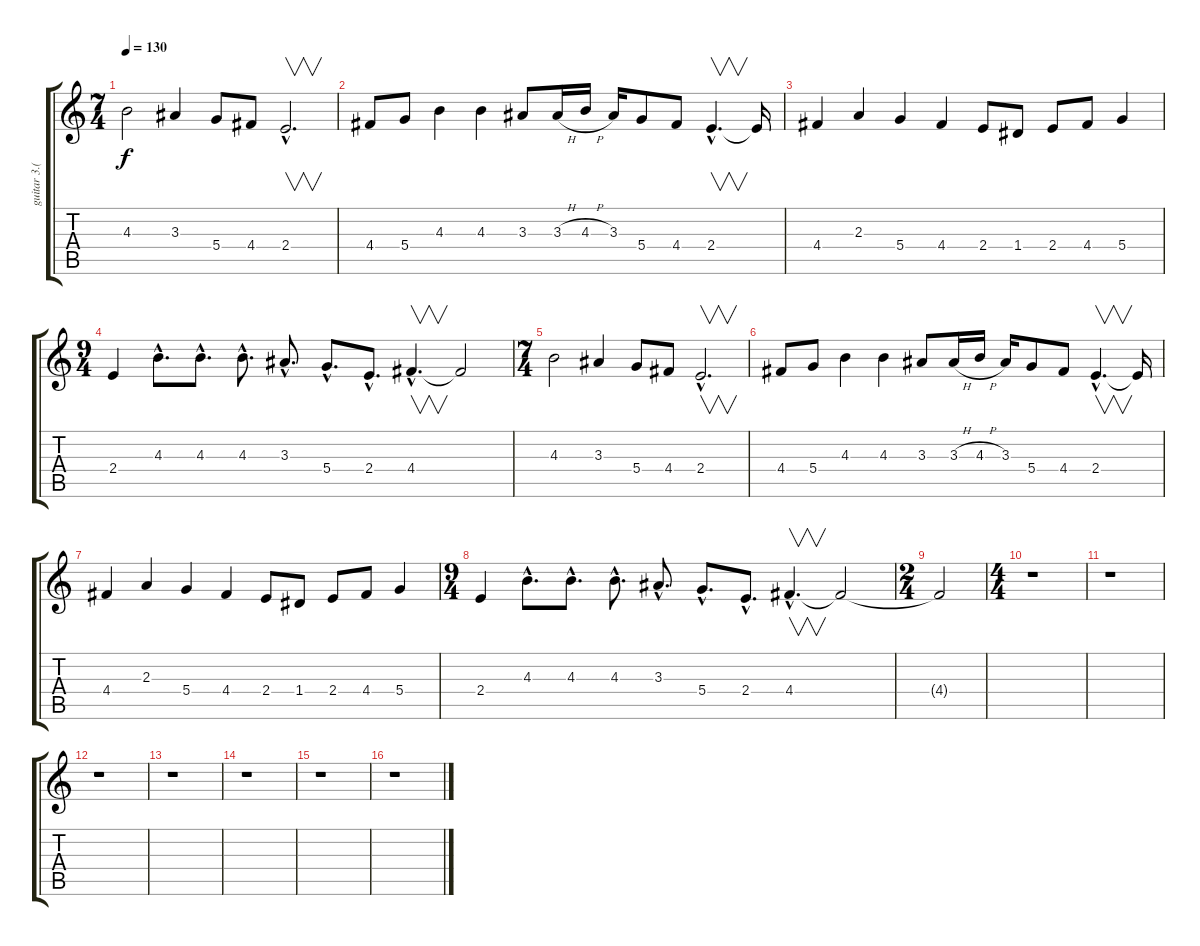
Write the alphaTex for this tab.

\track ("guitar 3.(solos)" "guitar 3.(") {instrument distortionguitar}
\staff {score tabs}
\tuning (E4 B3 G3 D3 A2 E2) {hide}
\ts (7 4)
\tempo 130
\clef g2
\ks c
4.3.2{dy f instrument distortionguitar} 3.3.4 5.4.8 4.4.8 2.4{hac}.2{v d} |
4.4.8 5.4.8 4.3.4 4.3.4 3.3.8 3.3{h}.16 4.3{h}.16 3.3.16 5.4.8 4.4.8 2.4{hac}.4{v d} 2.4{t}.16 |
4.4.4 2.3.4 5.4.4 4.4.4 2.4.8 1.4.8 2.4.8 4.4.8 5.4.4 |
\ts (9 4)
2.4.4 4.3{hac}.8{d} 4.3{hac}.8{d} 4.3{hac}.8{d} 3.3{hac}.8{d} 5.4{hac}.8{d} 2.4{hac}.8{d} 4.4{hac}.4{v d} 4.4{t}.2 |
\ts (7 4)
4.3.2 3.3.4 5.4.8 4.4.8 2.4{hac}.2{v d} |
4.4.8 5.4.8 4.3.4 4.3.4 3.3.8 3.3{h}.16 4.3{h}.16 3.3.16 5.4.8 4.4.8 2.4{hac}.4{v d} 2.4{t}.16 |
4.4.4 2.3.4 5.4.4 4.4.4 2.4.8 1.4.8 2.4.8 4.4.8 5.4.4 |
\ts (9 4)
2.4.4 4.3{hac}.8{d} 4.3{hac}.8{d} 4.3{hac}.8{d} 3.3{hac}.8{d} 5.4{hac}.8{d} 2.4{hac}.8{d} 4.4{hac}.4{v d} 4.4{t}.2 |
\ts (2 4)
4.4{t}.2 |
\ts (4 4)
r.1 |
r.1 |
r.1 |
r.1 |
r.1 |
r.1 |
r.1
